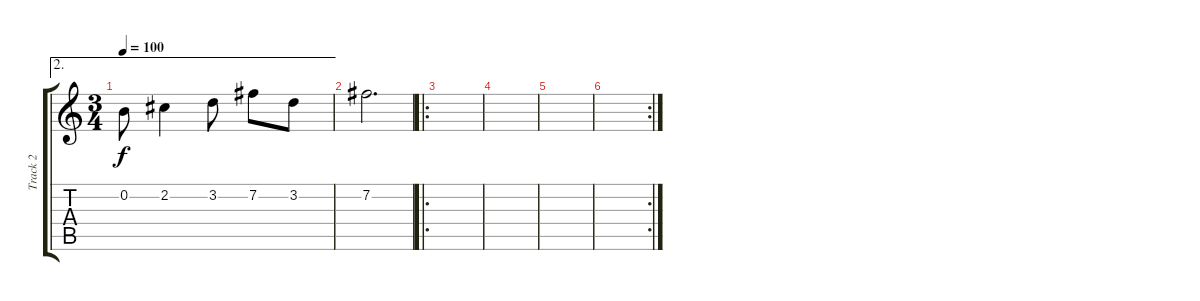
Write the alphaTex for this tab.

\track ("Track 2" "Track 2") {instrument harmonica}
\staff {score tabs}
\tuning (E5 B4 G4 D4 A3 E3) {hide}
\ae 2
\ts (3 4)
\tempo 100
\clef g2
\ks c
0.2.8{dy f} 2.2.4 3.2.8 7.2.8 3.2.8 |
7.2.2{d} |
\ro
|
|
|
\rc 2
